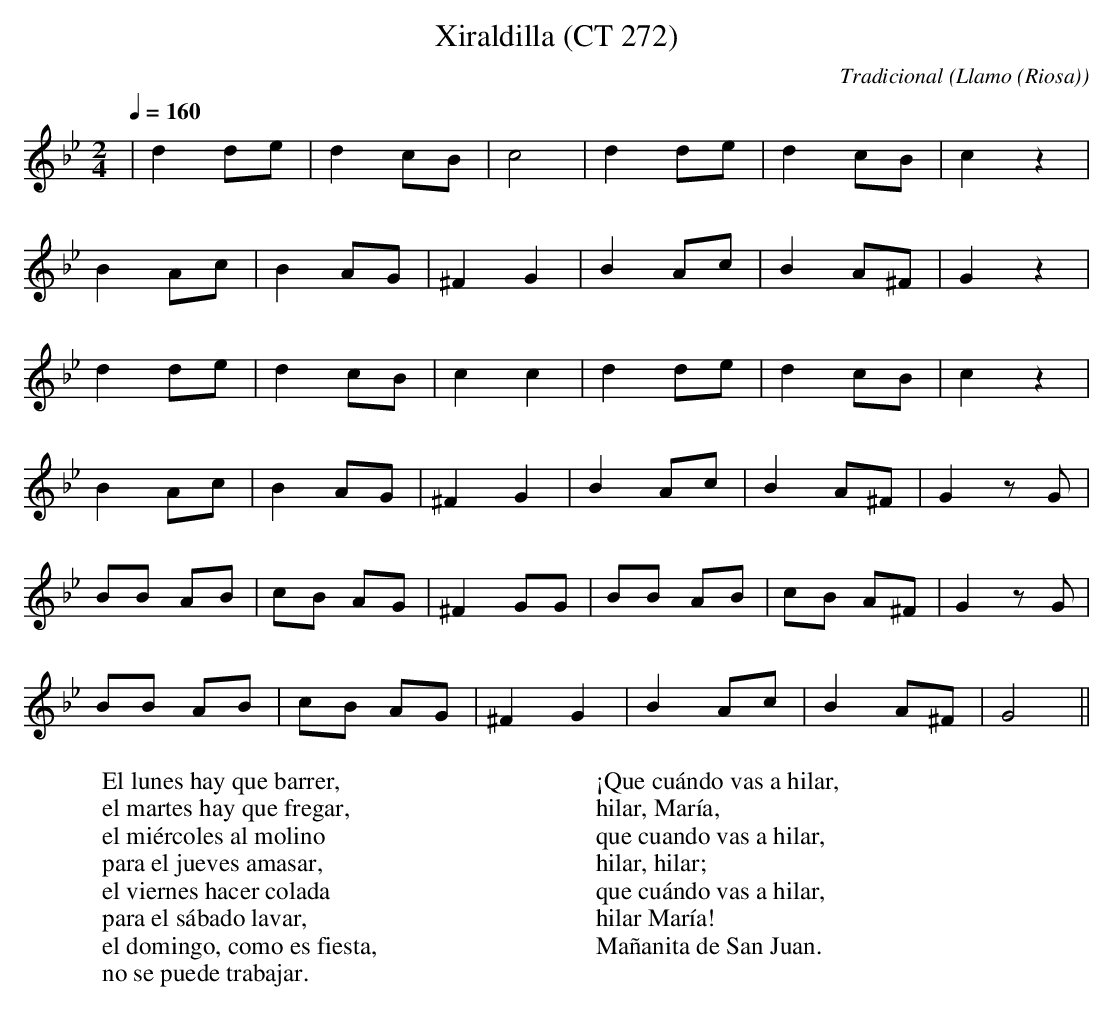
X:1
T:Xiraldilla (CT 272)
C:Tradicional
O:Llamo (Riosa)
M:2/4
L:1/8
Q:1/4=160
W:El lunes hay que barrer,
W:el martes hay que fregar,
W:el miércoles al molino
W:para el jueves amasar,
W:el viernes hacer colada
W:para el sábado lavar,
W:el domingo, como es fiesta,
W:no se puede trabajar.
W:
W:¡Que cuándo vas a hilar,
W:hilar, María,
W:que cuando vas a hilar,
W:hilar, hilar;
W:que cuándo vas a hilar,
W:hilar María!
W:Mañanita de San Juan.
K:Gm
|d2 de|d2 cB|c4|d2 de|d2 cB|c2 z2|
B2 Ac|B2 AG|^F2 G2|B2 Ac|B2 A^F|G2 z2|
d2 de|d2 cB|c2 c2|d2 de|d2 cB|c2 z2|
B2 Ac|B2 AG|^F2 G2|B2 Ac|B2 A^F|G2 z G|
BB AB|cB AG|^F2 GG|BB AB|cB A^F|G2 z G|
BB AB|cB AG|^F2 G2|B2 Ac|B2 A^F|G4||
